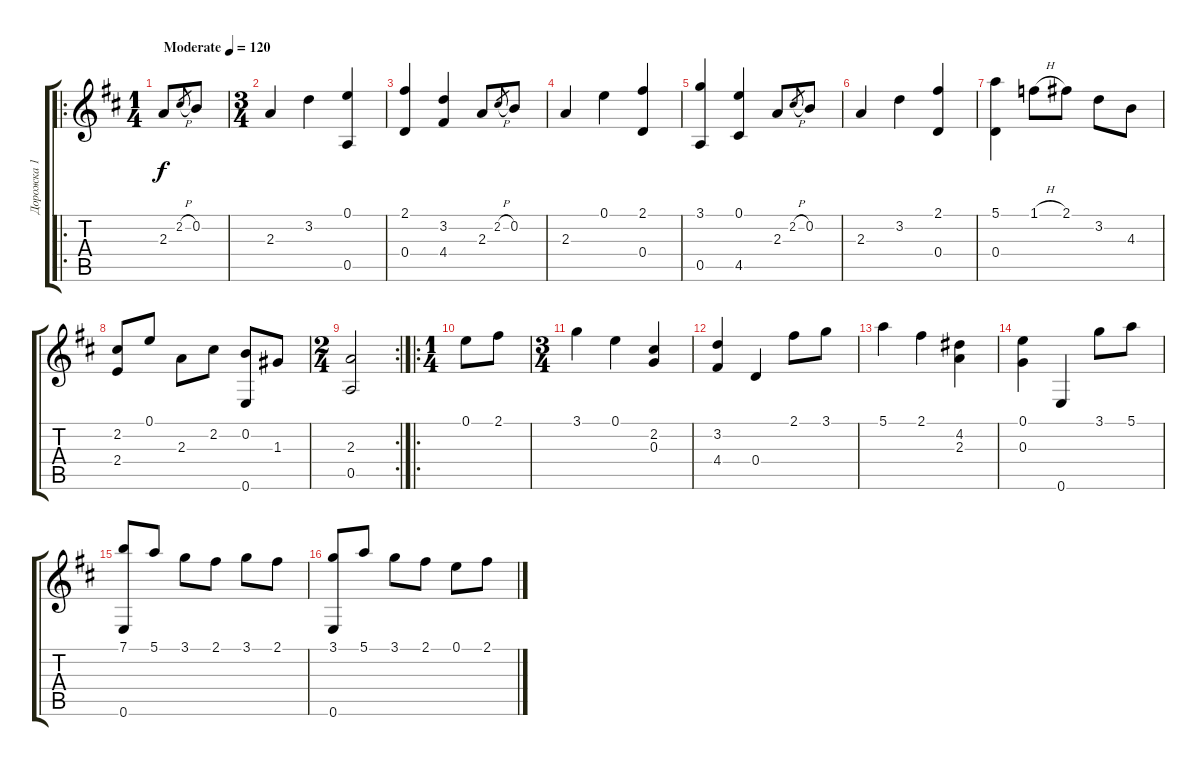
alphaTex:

\track ("Дорожка 1" "Дорожка 1") {instrument acousticguitarnylon}
\staff {score tabs}
\tuning (E4 B3 G3 D3 A2 E2) {hide}
\ro
\ts (1 4)
\tempo (120 "Moderate")
\clef g2
\ks d
2.3.8{dy f instrument acousticguitarnylon} 2.2{h}.8{gr} 0.2.8 |
\ts (3 4)
2.3.4 3.2.4 (0.1 0.5).4 |
(2.1 0.4).4 (3.2 4.4).4 2.3.8 2.2{h}.8{gr} 0.2.8 |
2.3.4 0.1.4 (2.1 0.4).4 |
(3.1 0.5).4 (0.1 4.5).4 2.3.8 2.2{h}.8{gr} 0.2.8 |
2.3.4 3.2.4 (2.1 0.4).4 |
(5.1 0.4).4 1.1{h}.8 2.1.8 3.2.8 4.3.8 |
(2.2 2.4).8 0.1.8 2.3.8 2.2.8 (0.2 0.6).8 1.3.8 |
\rc 2
\ts (2 4)
(2.3 0.5).2 |
\ro
\ts (1 4)
0.1.8 2.1.8 |
\ts (3 4)
3.1.4 0.1.4 (2.2 0.3).4 |
(3.2 4.4).4 0.4.4 2.1.8 3.1.8 |
5.1.4 2.1.4 (4.2 2.3).4 |
(0.1 0.3).4 0.6.4 3.1.8 5.1.8 |
(7.1 0.6).8 5.1.8 3.1.8 2.1.8 3.1.8 2.1.8 |
(3.1 0.6).8 5.1.8 3.1.8 2.1.8 0.1.8 2.1.8
